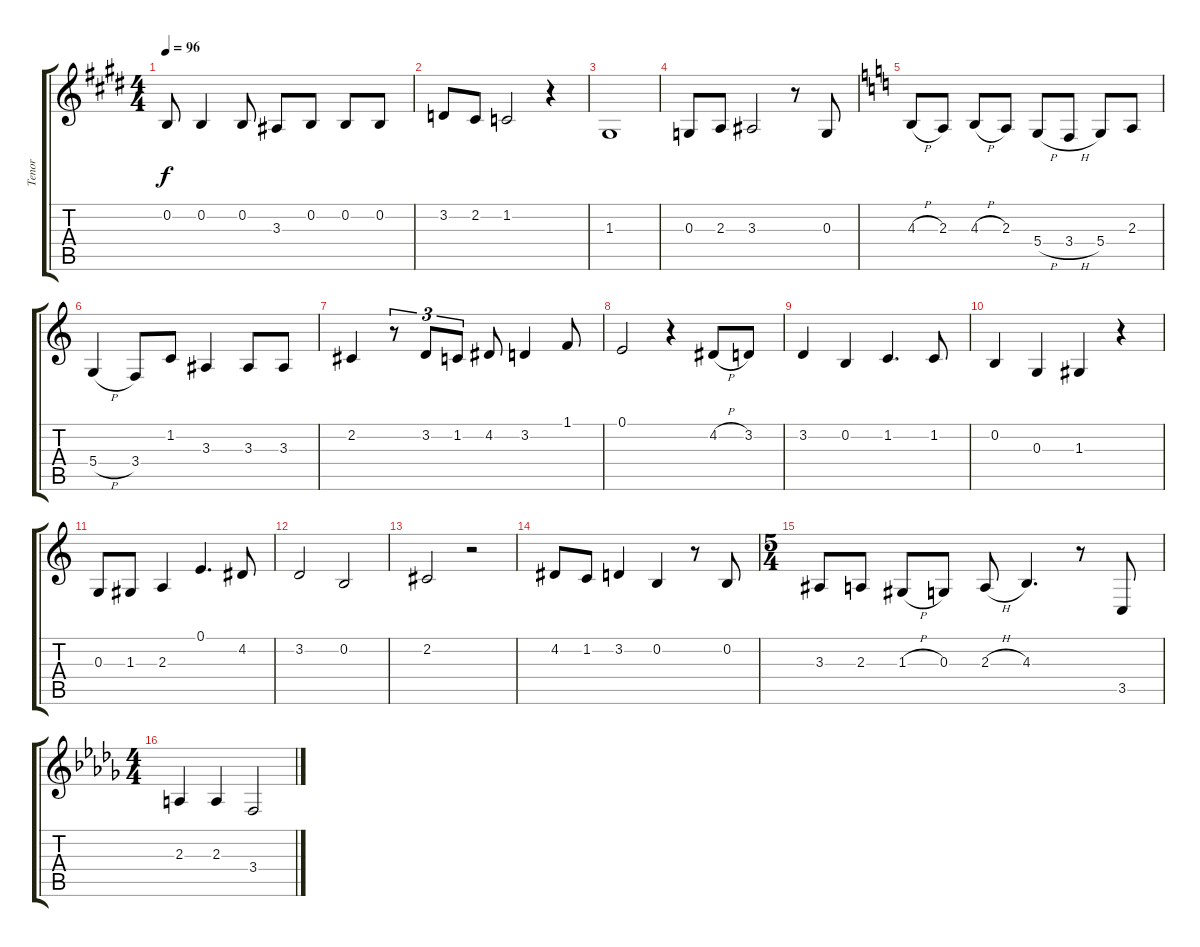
\track ("Tenor" "Tenor") {instrument lead6voice}
\staff {score tabs}
\tuning (E4 B3 G3 D3 A2 E2) {hide}
\ts (4 4)
\tempo 96
\clef g2
\ks e
0.2.8{dy f} 0.2.4 0.2.8 3.3.8 0.2.8 0.2.8 0.2.8 |
3.2.8 2.2.8 1.2.2 r.4 |
1.3.1 |
0.3.8 2.3.8 3.3.2 r.8 0.3.8 |
\ks c
4.3{h}.8 2.3.8 4.3{h}.8 2.3.8 5.4{h}.8 3.4{h}.8 5.4.8 2.3.8 |
5.4{h}.4 3.4.8 1.2.8 3.3.4 3.3.8 3.3.8 |
2.2.4 r.8{tu (3 2)} 3.2.8{tu (3 2)} 1.2.8{tu (3 2)} 4.2.8 3.2.4 1.1.8 |
0.1.2 r.4 4.2{h}.8 3.2.8 |
3.2.4 0.2.4 1.2.4{d} 1.2.8 |
0.2.4 0.3.4 1.3.4 r.4 |
0.3.8 1.3.8 2.3.4 0.1.4{d} 4.2.8 |
3.2.2 0.2.2 |
2.2.2 r.2 |
4.2.8 1.2.8 3.2.4 0.2.4 r.8 0.2.8 |
\ts (5 4)
3.3.8 2.3.8 1.3{h}.8 0.3.8 2.3{h}.8 4.3.4{d} r.8 3.5.8 |
\ts (4 4)
\ks db
2.3.4 2.3.4 3.4.2
